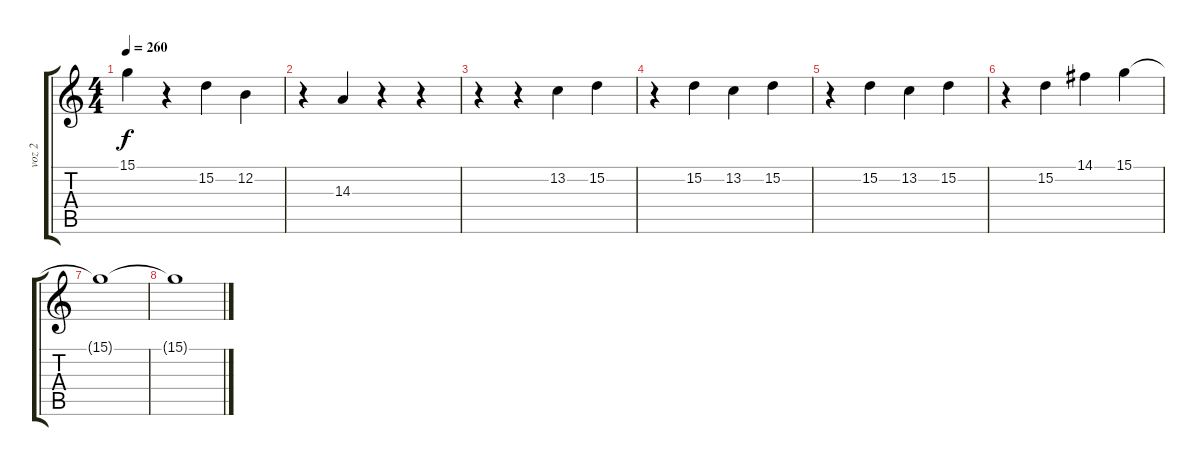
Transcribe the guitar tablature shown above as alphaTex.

\track ("voz 2" "voz 2") {instrument lead6voice}
\staff {score tabs}
\tuning (E4 B3 G3 D3 A2 E2) {hide}
\ts (4 4)
\tempo 260
\clef g2
\ks c
15.1{t}.4{dy f} r.4 15.2.4 12.2.4 |
r.4 14.3.4 r.4 r.4 |
r.4 r.4 13.2.4 15.2.4 |
r.4 15.2.4 13.2.4 15.2.4 |
r.4 15.2.4 13.2.4 15.2.4 |
r.4 15.2.4 14.1.4 15.1.4 |
15.1{t}.1 |
15.1{t}.1
